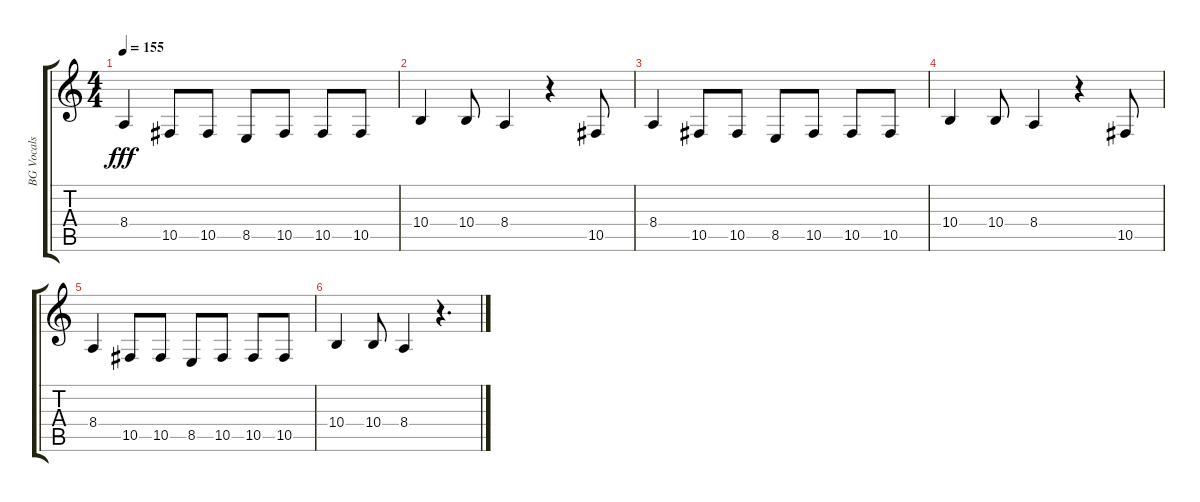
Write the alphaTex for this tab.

\track ("BG Vocals 1" "BG Vocals ") {instrument flute}
\staff {score tabs}
\tuning (Eb4 Bb3 Gb3 Db3 Ab2 Db2) {hide}
\ts (4 4)
\tempo 155
\clef g2
\ks c
8.4.4{dy fff} 10.5.8 10.5.8 8.5.8 10.5.8 10.5.8 10.5.8 |
10.4.4 10.4.8 8.4.4 r.4 10.5.8 |
8.4.4 10.5.8 10.5.8 8.5.8 10.5.8 10.5.8 10.5.8 |
10.4.4 10.4.8 8.4.4 r.4 10.5.8 |
8.4.4 10.5.8 10.5.8 8.5.8 10.5.8 10.5.8 10.5.8 |
10.4.4 10.4.8 8.4.4 r.4{d}
